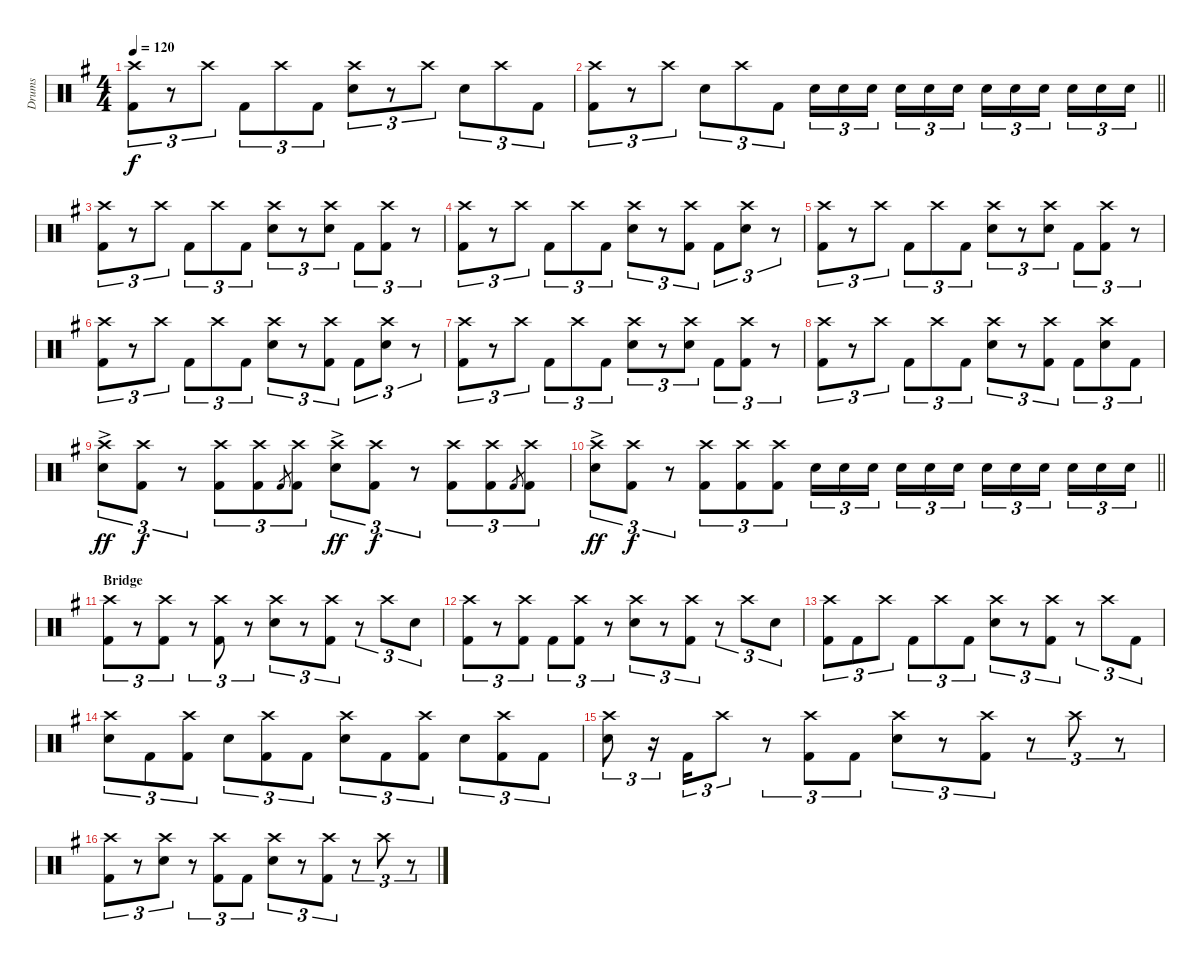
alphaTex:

\track ("Drums" "Drums") {instrument percussion}
\staff {score}
\articulation defaults
\ts (4 4)
\tempo 120
\clef neutral
\ks eminor
("Crash high (hit)" "Kick (hit) 2").8{tu (3 2) dy f} r.8{tu (3 2)} "Crash high (hit)".8{tu (3 2)} "Kick (hit) 2".8{tu (3 2)} "Crash high (hit)".8{tu (3 2)} "Kick (hit) 2".8{tu (3 2)} ("Crash high (hit)" "Electric Snare (hit)").8{tu (3 2)} r.8{tu (3 2)} "Crash high (hit)".8{tu (3 2)} "Electric Snare (hit)".8{tu (3 2)} "Crash high (hit)".8{tu (3 2)} "Kick (hit) 2".8{tu (3 2)} |
\barLineRight lightlight
("Crash high (hit)" "Kick (hit) 2").8{tu (3 2)} r.8{tu (3 2)} "Crash high (hit)".8{tu (3 2)} "Electric Snare (hit)".8{tu (3 2)} "Crash high (hit)".8{tu (3 2)} "Kick (hit) 2".8{tu (3 2)} "Electric Snare (hit)".16{tu (3 2)} "Electric Snare (hit)".16{tu (3 2)} "Electric Snare (hit)".16{tu (3 2) beam splitsecondary} "Electric Snare (hit)".16{tu (3 2)} "Electric Snare (hit)".16{tu (3 2)} "Electric Snare (hit)".16{tu (3 2)} "Electric Snare (hit)".16{tu (3 2)} "Electric Snare (hit)".16{tu (3 2)} "Electric Snare (hit)".16{tu (3 2) beam splitsecondary} "Electric Snare (hit)".16{tu (3 2)} "Electric Snare (hit)".16{tu (3 2)} "Electric Snare (hit)".16{tu (3 2)} |
("Crash high (hit)" "Kick (hit) 2").8{tu (3 2)} r.8{tu (3 2)} "Crash high (hit)".8{tu (3 2)} "Kick (hit) 2".8{tu (3 2)} "Crash high (hit)".8{tu (3 2)} "Kick (hit) 2".8{tu (3 2)} ("Crash high (hit)" "Electric Snare (hit)").8{tu (3 2)} r.8{tu (3 2)} ("Crash high (hit)" "Electric Snare (hit)").8{tu (3 2)} "Kick (hit) 2".8{tu (3 2)} ("Crash high (hit)" "Kick (hit) 2").8{tu (3 2)} r.8{tu (3 2)} |
("Crash high (hit)" "Kick (hit) 2").8{tu (3 2)} r.8{tu (3 2)} "Crash high (hit)".8{tu (3 2)} "Kick (hit) 2".8{tu (3 2)} "Crash high (hit)".8{tu (3 2)} "Kick (hit) 2".8{tu (3 2)} ("Crash high (hit)" "Electric Snare (hit)").8{tu (3 2)} r.8{tu (3 2)} ("Crash high (hit)" "Kick (hit) 2").8{tu (3 2)} "Kick (hit) 2".8{tu (3 2)} ("Crash high (hit)" "Electric Snare (hit)").8{tu (3 2)} r.8{tu (3 2)} |
("Crash high (hit)" "Kick (hit) 2").8{tu (3 2)} r.8{tu (3 2)} "Crash high (hit)".8{tu (3 2)} "Kick (hit) 2".8{tu (3 2)} "Crash high (hit)".8{tu (3 2)} "Kick (hit) 2".8{tu (3 2)} ("Crash high (hit)" "Electric Snare (hit)").8{tu (3 2)} r.8{tu (3 2)} ("Crash high (hit)" "Electric Snare (hit)").8{tu (3 2)} "Kick (hit) 2".8{tu (3 2)} ("Crash high (hit)" "Kick (hit) 2").8{tu (3 2)} r.8{tu (3 2)} |
("Crash high (hit)" "Kick (hit) 2").8{tu (3 2)} r.8{tu (3 2)} "Crash high (hit)".8{tu (3 2)} "Kick (hit) 2".8{tu (3 2)} "Crash high (hit)".8{tu (3 2)} "Kick (hit) 2".8{tu (3 2)} ("Crash high (hit)" "Electric Snare (hit)").8{tu (3 2)} r.8{tu (3 2)} ("Crash high (hit)" "Kick (hit) 2").8{tu (3 2)} "Kick (hit) 2".8{tu (3 2)} ("Crash high (hit)" "Electric Snare (hit)").8{tu (3 2)} r.8{tu (3 2)} |
("Crash high (hit)" "Kick (hit) 2").8{tu (3 2)} r.8{tu (3 2)} "Crash high (hit)".8{tu (3 2)} "Kick (hit) 2".8{tu (3 2)} "Crash high (hit)".8{tu (3 2)} "Kick (hit) 2".8{tu (3 2)} ("Crash high (hit)" "Electric Snare (hit)").8{tu (3 2)} r.8{tu (3 2)} ("Crash high (hit)" "Electric Snare (hit)").8{tu (3 2)} "Kick (hit) 2".8{tu (3 2)} ("Crash high (hit)" "Kick (hit) 2").8{tu (3 2)} r.8{tu (3 2)} |
("Crash high (hit)" "Kick (hit) 2").8{tu (3 2)} r.8{tu (3 2)} "Crash high (hit)".8{tu (3 2)} "Kick (hit) 2".8{tu (3 2)} "Crash high (hit)".8{tu (3 2)} "Kick (hit) 2".8{tu (3 2)} ("Crash high (hit)" "Electric Snare (hit)").8{tu (3 2)} r.8{tu (3 2)} ("Crash high (hit)" "Kick (hit) 2").8{tu (3 2)} "Kick (hit) 2".8{tu (3 2)} ("Crash high (hit)" "Electric Snare (hit)").8{tu (3 2)} "Kick (hit) 2".8{tu (3 2)} |
("Crash high (hit)"{ac} "Electric Snare (hit)").8{tu (3 2) dy ff} ("Crash high (hit)" "Kick (hit) 2").8{tu (3 2) dy f} r.8{tu (3 2)} ("Crash high (hit)" "Kick (hit) 2").8{tu (3 2)} ("Crash high (hit)" "Kick (hit) 2").8{tu (3 2)} "Kick (hit) 2".8{gr} ("Crash high (hit)" "Kick (hit) 2").8{tu (3 2)} ("Crash high (hit)"{ac} "Electric Snare (hit)").8{tu (3 2) dy ff} ("Crash high (hit)" "Kick (hit) 2").8{tu (3 2) dy f} r.8{tu (3 2)} ("Crash high (hit)" "Kick (hit) 2").8{tu (3 2)} ("Crash high (hit)" "Kick (hit) 2").8{tu (3 2)} "Kick (hit) 2".8{gr} ("Crash high (hit)" "Kick (hit) 2").8{tu (3 2)} |
\barLineRight lightlight
("Crash high (hit)"{ac} "Electric Snare (hit)").8{tu (3 2) dy ff} ("Crash high (hit)" "Kick (hit) 2").8{tu (3 2) dy f} r.8{tu (3 2)} ("Crash high (hit)" "Kick (hit) 2").8{tu (3 2)} ("Crash high (hit)" "Kick (hit) 2").8{tu (3 2)} ("Crash high (hit)" "Kick (hit) 2").8{tu (3 2)} "Electric Snare (hit)".16{tu (3 2)} "Electric Snare (hit)".16{tu (3 2)} "Electric Snare (hit)".16{tu (3 2) beam splitsecondary} "Electric Snare (hit)".16{tu (3 2)} "Electric Snare (hit)".16{tu (3 2)} "Electric Snare (hit)".16{tu (3 2)} "Electric Snare (hit)".16{tu (3 2)} "Electric Snare (hit)".16{tu (3 2)} "Electric Snare (hit)".16{tu (3 2) beam splitsecondary} "Electric Snare (hit)".16{tu (3 2)} "Electric Snare (hit)".16{tu (3 2)} "Electric Snare (hit)".16{tu (3 2)} |
\section ("" "Bridge")
("Crash high (hit)" "Kick (hit) 2").8{tu (3 2)} r.8{tu (3 2)} ("Crash high (hit)" "Kick (hit) 2").8{tu (3 2)} r.8{tu (3 2)} ("Crash high (hit)" "Kick (hit) 2").8{tu (3 2)} r.8{tu (3 2)} ("Crash high (hit)" "Electric Snare (hit)").8{tu (3 2)} r.8{tu (3 2)} ("Crash high (hit)" "Kick (hit) 2").8{tu (3 2)} r.8{tu (3 2)} "Crash high (hit)".8{tu (3 2)} "Electric Snare (hit)".8{tu (3 2)} |
("Crash high (hit)" "Kick (hit) 2").8{tu (3 2)} r.8{tu (3 2)} ("Crash high (hit)" "Kick (hit) 2").8{tu (3 2)} "Kick (hit) 2".8{tu (3 2)} ("Crash high (hit)" "Kick (hit) 2").8{tu (3 2)} r.8{tu (3 2)} ("Crash high (hit)" "Electric Snare (hit)").8{tu (3 2)} r.8{tu (3 2)} ("Crash high (hit)" "Kick (hit) 2").8{tu (3 2)} r.8{tu (3 2)} "Crash high (hit)".8{tu (3 2)} "Electric Snare (hit)".8{tu (3 2)} |
("Crash high (hit)" "Kick (hit) 2").8{tu (3 2)} "Kick (hit) 2".8{tu (3 2)} "Crash high (hit)".8{tu (3 2)} "Kick (hit) 2".8{tu (3 2)} "Crash high (hit)".8{tu (3 2)} "Kick (hit) 2".8{tu (3 2)} ("Crash high (hit)" "Electric Snare (hit)").8{tu (3 2)} r.8{tu (3 2)} ("Crash high (hit)" "Kick (hit) 2").8{tu (3 2)} r.8{tu (3 2)} "Crash high (hit)".8{tu (3 2)} "Kick (hit) 2".8{tu (3 2)} |
("Crash high (hit)" "Electric Snare (hit)").8{tu (3 2)} "Kick (hit) 2".8{tu (3 2)} ("Crash high (hit)" "Kick (hit) 2").8{tu (3 2)} "Electric Snare (hit)".8{tu (3 2)} ("Crash high (hit)" "Kick (hit) 2").8{tu (3 2)} "Kick (hit) 2".8{tu (3 2)} ("Crash high (hit)" "Electric Snare (hit)").8{tu (3 2)} "Kick (hit) 2".8{tu (3 2)} ("Crash high (hit)" "Kick (hit) 2").8{tu (3 2)} "Electric Snare (hit)".8{tu (3 2)} ("Crash high (hit)" "Kick (hit) 2").8{tu (3 2)} "Kick (hit) 2".8{tu (3 2)} |
("Crash high (hit)" "Electric Snare (hit)").8{tu (3 2)} r.16{tu (3 2)} "Kick (hit) 2".16{tu (3 2)} "Crash high (hit)".8{tu (3 2)} r.8{tu (3 2)} ("Crash high (hit)" "Kick (hit) 2").8{tu (3 2)} "Kick (hit) 2".8{tu (3 2)} ("Crash high (hit)" "Electric Snare (hit)").8{tu (3 2)} r.8{tu (3 2)} ("Crash high (hit)" "Kick (hit) 2").8{tu (3 2)} r.8{tu (3 2)} "Crash high (hit)".8{tu (3 2)} r.8{tu (3 2)} |
("Crash high (hit)" "Kick (hit) 2").8{tu (3 2)} r.8{tu (3 2)} ("Crash high (hit)" "Electric Snare (hit)").8{tu (3 2)} r.8{tu (3 2)} ("Crash high (hit)" "Kick (hit) 2").8{tu (3 2)} "Kick (hit) 2".8{tu (3 2)} ("Crash high (hit)" "Electric Snare (hit)").8{tu (3 2)} r.8{tu (3 2)} ("Crash high (hit)" "Kick (hit) 2").8{tu (3 2)} r.8{tu (3 2)} "Crash high (hit)".8{tu (3 2)} r.8{tu (3 2)}
